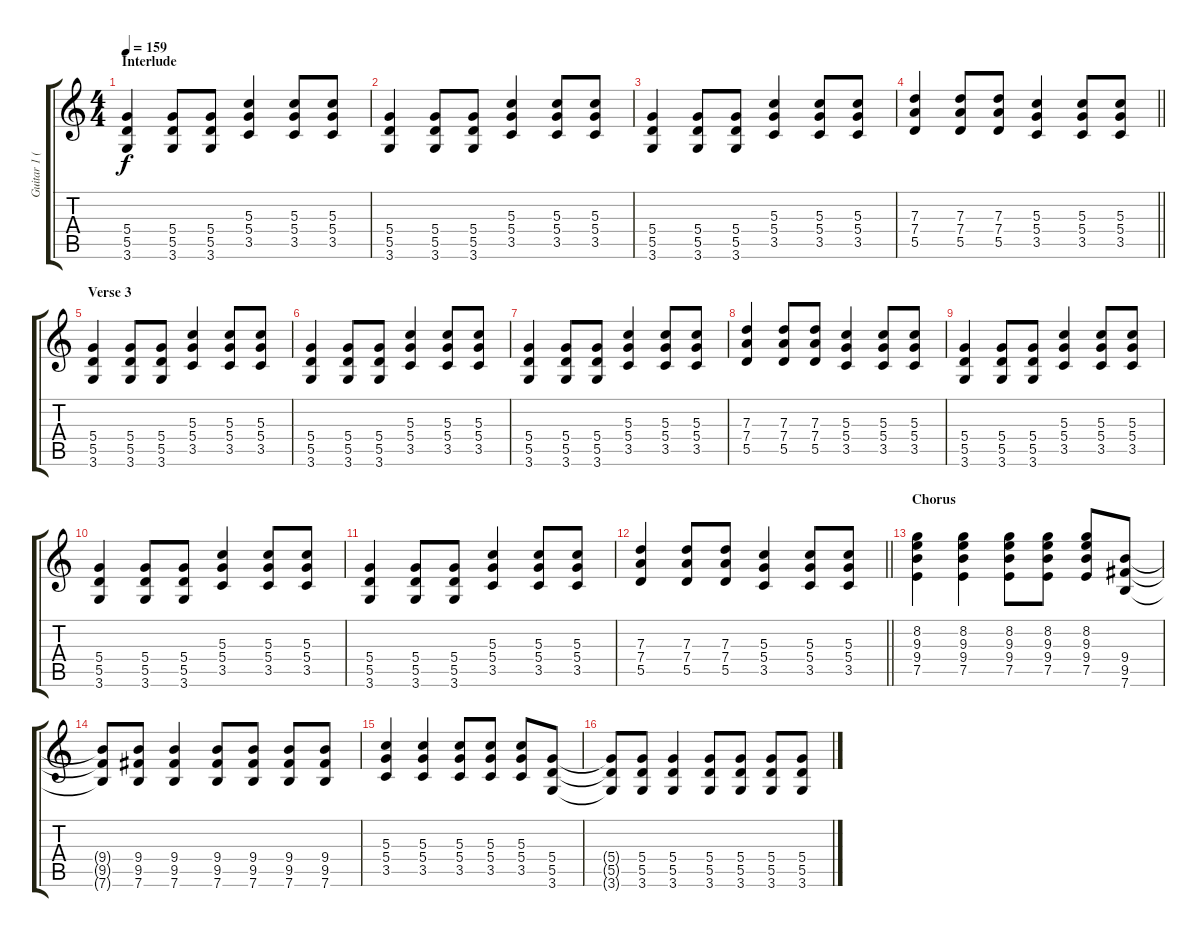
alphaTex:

\track ("Guitar 1 (Billie Joe Armstrong)" "Guitar 1 (") {instrument distortionguitar}
\staff {score tabs}
\tuning (E4 B3 G3 D3 A2 E2) {hide}
\ts (4 4)
\section ("" "Interlude")
\tempo 159
\clef g2
\ks c
(5.4 5.5 3.6).4{dy f} (5.4 5.5 3.6).8 (5.4 5.5 3.6).8 (5.3 5.4 3.5).4 (5.3 5.4 3.5).8 (5.3 5.4 3.5).8 |
(5.4 5.5 3.6).4 (5.4 5.5 3.6).8 (5.4 5.5 3.6).8 (5.3 5.4 3.5).4 (5.3 5.4 3.5).8 (5.3 5.4 3.5).8 |
(5.4 5.5 3.6).4 (5.4 5.5 3.6).8 (5.4 5.5 3.6).8 (5.3 5.4 3.5).4 (5.3 5.4 3.5).8 (5.3 5.4 3.5).8 |
\barLineRight lightlight
(7.3 7.4 5.5).4 (7.3 7.4 5.5).8 (7.3 7.4 5.5).8 (5.3 5.4 3.5).4 (5.3 5.4 3.5).8 (5.3 5.4 3.5).8 |
\section ("" "Verse 3")
(5.4 5.5 3.6).4 (5.4 5.5 3.6).8 (5.4 5.5 3.6).8 (5.3 5.4 3.5).4 (5.3 5.4 3.5).8 (5.3 5.4 3.5).8 |
(5.4 5.5 3.6).4 (5.4 5.5 3.6).8 (5.4 5.5 3.6).8 (5.3 5.4 3.5).4 (5.3 5.4 3.5).8 (5.3 5.4 3.5).8 |
(5.4 5.5 3.6).4 (5.4 5.5 3.6).8 (5.4 5.5 3.6).8 (5.3 5.4 3.5).4 (5.3 5.4 3.5).8 (5.3 5.4 3.5).8 |
(7.3 7.4 5.5).4 (7.3 7.4 5.5).8 (7.3 7.4 5.5).8 (5.3 5.4 3.5).4 (5.3 5.4 3.5).8 (5.3 5.4 3.5).8 |
(5.4 5.5 3.6).4 (5.4 5.5 3.6).8 (5.4 5.5 3.6).8 (5.3 5.4 3.5).4 (5.3 5.4 3.5).8 (5.3 5.4 3.5).8 |
(5.4 5.5 3.6).4 (5.4 5.5 3.6).8 (5.4 5.5 3.6).8 (5.3 5.4 3.5).4 (5.3 5.4 3.5).8 (5.3 5.4 3.5).8 |
(5.4 5.5 3.6).4 (5.4 5.5 3.6).8 (5.4 5.5 3.6).8 (5.3 5.4 3.5).4 (5.3 5.4 3.5).8 (5.3 5.4 3.5).8 |
\barLineRight lightlight
(7.3 7.4 5.5).4 (7.3 7.4 5.5).8 (7.3 7.4 5.5).8 (5.3 5.4 3.5).4 (5.3 5.4 3.5).8 (5.3 5.4 3.5).8 |
\section ("" "Chorus")
(8.2 9.3 9.4 7.5).4 (8.2 9.3 9.4 7.5).4 (8.2 9.3 9.4 7.5).8 (8.2 9.3 9.4 7.5).8 (8.2 9.3 9.4 7.5).8 (9.4 9.5 7.6).8 |
(9.4{t} 9.5{t} 7.6{t}).8 (9.4 9.5 7.6).8 (9.4 9.5 7.6).4 (9.4 9.5 7.6).8 (9.4 9.5 7.6).8 (9.4 9.5 7.6).8 (9.4 9.5 7.6).8 |
(5.3 5.4 3.5).4 (5.3 5.4 3.5).4 (5.3 5.4 3.5).8 (5.3 5.4 3.5).8 (5.3 5.4 3.5).8 (5.4 5.5 3.6).8 |
(5.4{t} 5.5{t} 3.6{t}).8 (5.4 5.5 3.6).8 (5.4 5.5 3.6).4 (5.4 5.5 3.6).8 (5.4 5.5 3.6).8 (5.4 5.5 3.6).8 (5.4 5.5 3.6).8
